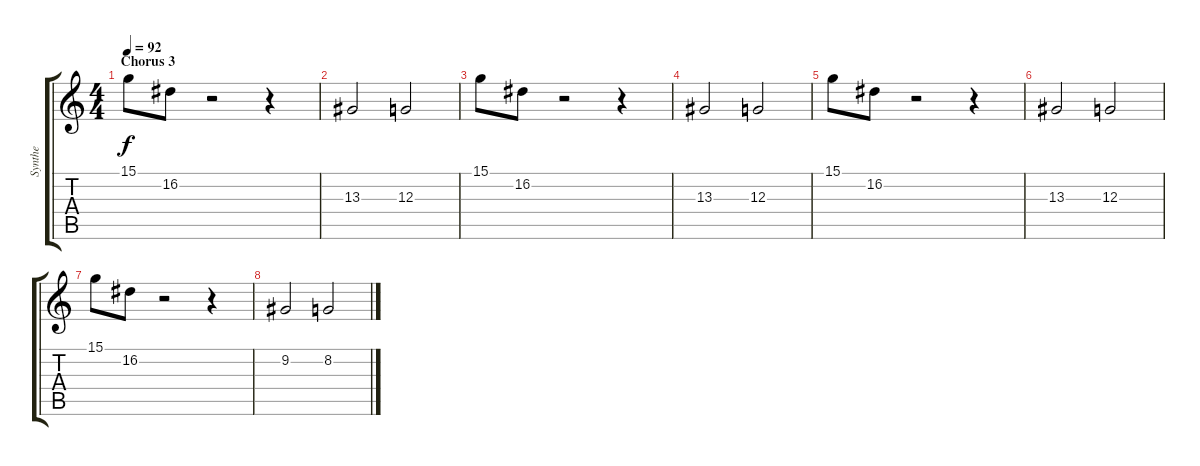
\track ("Synthe" "Synthe") {instrument glockenspiel}
\staff {score tabs}
\tuning (E4 B3 G3 D3 A2 E2) {hide}
\ts (4 4)
\section ("" "Chorus 3")
\tempo 92
\clef g2
\ks c
15.1.8{dy f} 16.2.8 r.2 r.4 |
13.3.2 12.3.2 |
15.1.8 16.2.8 r.2 r.4 |
13.3.2 12.3.2 |
15.1.8 16.2.8 r.2 r.4 |
13.3.2 12.3.2 |
15.1.8 16.2.8 r.2 r.4 |
9.2.2 8.2.2
